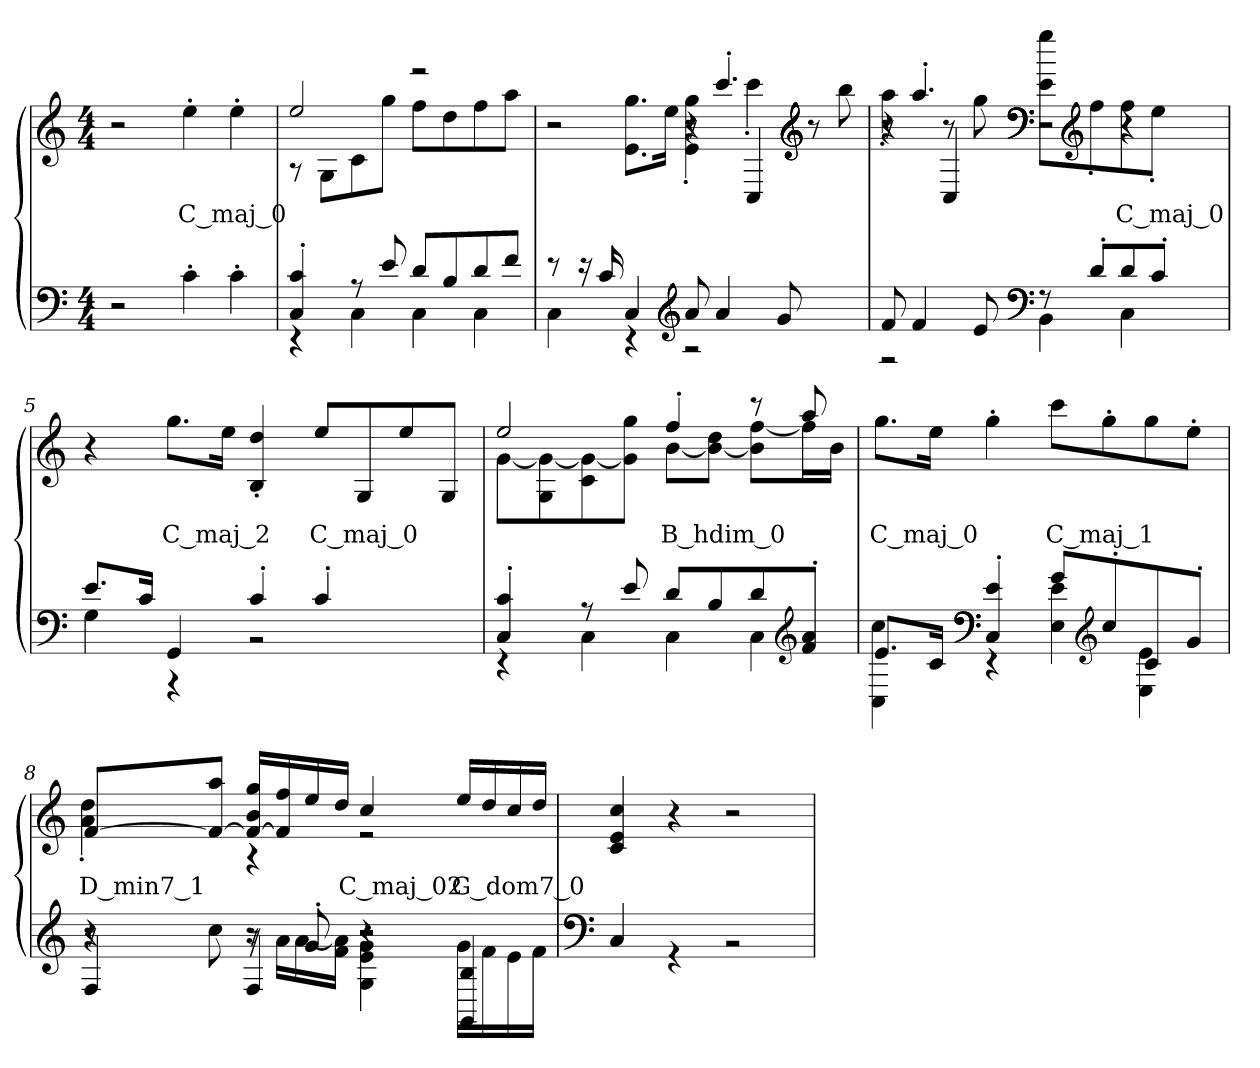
**kern	**kern	**text	**dynam
*part1	*part1	*part1	*part1
*staff2	*staff1	*staff1	*staff1/2
*clefF4	*clefG2	*	*
*k[]	*k[]	*	*
*M4/4	*M4/4	*	*
=1	=1	=1	=1
!	!	!	!LO:DY:a
2r	2r	.	M.M. = 54
4c'\	4ee'\	C_maj_0	.
4c'\	4ee'\	.	.
=2	=2	=2	=2
*^	*^	*	*
4C'/ 4c'/	4r	2ee/	8r	.	.
.	.	.	8G\L	.	.
8r	4C\	.	8c\	.	.
8e/	.	.	8gg\J	.	.
8d/L	4C\	2r	8ff\L	.	.
8B/	.	.	8dd\	.	.
8d/	4C\	.	8ff\	.	.
8f/J	.	.	8aa\J	.	.
=3	=3	=3	=3	=3	=3
*	*	*	*^	*	*
8r	4C\	2r	8ryy	2r	.	.
16r	.	.	8ryy	.	.	.
16c/	.	.	.	.	.	.
4C/	4r	.	8.e\ 8.gg\L	.	.	.
.	.	.	16ee\Jk	.	.	.
*clefG2	*	*	*	*	*	*
8a/	2r	8r	4e'\ 4gg'\	4r	.	.
4a/	.	4.ccc'/	.	.	.	.
.	.	.	4ccc'\	4C/	.	.
8g/	.	.	.	.	.	.
*	*	*clefG2	*	*	*	*
4ryy	4ryy	4ryy	8r	4ryy	.	.
.	.	.	8bb\	.	.	.
=4	=4	=4	=4	=4	=4	=4
8f/	2r	8r	4aa'\	4r	.	.
4f/	.	4.aa'/	.	.	.	.
.	.	.	8r	4C/	.	.
8e/	.	.	8gg\	.	.	.
*clefF4	*	*clefF4	*	*	*	*
8r	4BB\	8ryy	8e\ 8gg\L	2r	.	.
*	*	*clefG2	*	*	*	*
8d'/L	.	8ryy	8ff'\	.	.	.
8d/	4C\	4r	8ff\	.	C_maj_0	.
8c'/J	.	.	8ee'\J	.	.	.
4ryy	4ryy	4ryy	4ryy	4ryy	.	.
*	*	*v	*v	*v	*	*
=5	=5	=5	=5	=5
8.e/L	4G\	4r	.	.
16c/Jk	.	.	.	.
4GG/	4r	8.gg\L	C_maj_2	.
.	.	16ee\Jk	.	.
4c'/	2r	4B'/ 4dd'/	.	.
4c'/	.	8ee/L	C_maj_0	.
.	.	8G/	.	.
4ryy	4ryy	8ee/	.	.
.	.	8G/J	.	.
=6	=6	=6	=6	=6
*	*	*^	*	*
4C'/ 4c'/	4r	2ee/	[8g\L	.	.
.	.	.	8G\ 8g_\	.	.
8r	4C\	.	8c\ 8g_\	.	.
8e/	.	.	8g]\ 8gg\J	.	.
8d/L	4C\	4ff'/	[8b\L	B_hdim_0	.
8B/	.	.	8b_\ 8dd\J	.	.
8d/	4C\	8r	8b]\ [8ff\L	.	.
*clefG2	*	*	*	*	*
8f'/ 8a'/J	.	8aa/	16ff\L]	.	.
.	.	.	16b\JJ	.	.
*	*	*v	*v	*	*
=7	=7	=7	=7	=7
8.e/L	4C\ 4cc\	8.gg\L	C_maj_0	.
16c/Jk	.	16ee\Jk	.	.
*clefF4	*	*	*	*
4C'/ 4e'/	4r	4gg'\	.	.
8g/L	4E\ 4e\	8ccc\L	C_maj_1	.
*clefG2	*	*	*	*
8cc'/	.	8gg'\	.	.
8c/	4E\ 4e\	8gg\	.	.
8g'/J	.	8ee'\J	.	.
=8	=8	=8	=8	=8
*	*^	*^	*	*
4r	8r	4F/	[8f/L	4a'\ 4dd'\	D_min7_1	.
.	8cc\	.	8f_/ 8aa/J	.	.	.
8r	16r	4F/	16f_/ 16b/ 16gg/LL	4r	.	.
.	16a\LL	.	16f]/ 16ff/	.	.	.
8g'/	[16a\	.	16ee/	.	.	.
.	16f\ 16a]\JJ	.	16dd/JJ	.	.	.
2r	4G\ 4e\ 4g\	4r	4cc/	2r	C_maj_02	.
.	16g\LL	4GG/ 4B/	16ee/LL	.	G_dom7_0	.
.	16f\	.	16dd/	.	.	.
.	16e\	.	16cc/	.	.	.
.	16f\JJ	.	16dd/JJ	.	.	.
*v	*v	*v	*	*	*	*
*	*v	*v	*	*
=9	=9	=9	=9
*clefF4	*	*	*
*^	*	*	*
1ryy	4C/	4c/ 4e/ 4cc/	.	.
.	4r	4r	.	.
.	2r	2r	.	.
*v	*v	*	*	*
=	=	=	=
*-	*-	*-	*-
